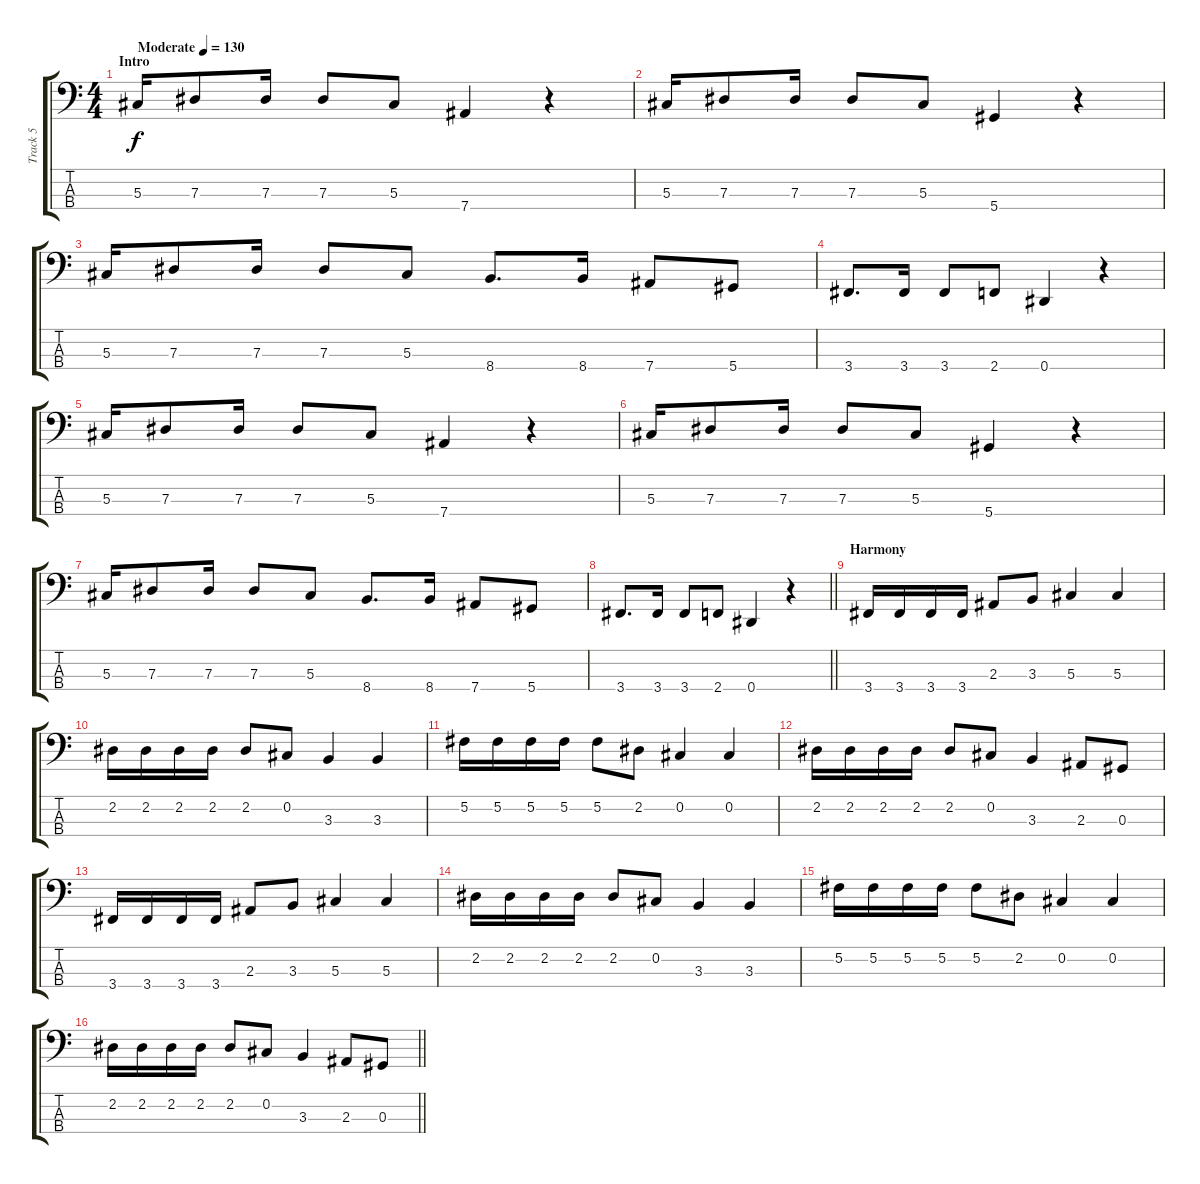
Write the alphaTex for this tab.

\track ("Track 5" "Track 5") {instrument electricbasspick}
\staff {score tabs}
\tuning (Gb2 Db2 Ab1 Eb1) {hide}
\ts (4 4)
\section ("" "Intro")
\tempo (130 "Moderate")
\clef f4
\ks c
5.3.16{dy f instrument electricbasspick} 7.3.8 7.3.16 7.3.8 5.3.8 7.4.4 r.4 |
5.3.16 7.3.8 7.3.16 7.3.8 5.3.8 5.4.4 r.4 |
5.3.16 7.3.8 7.3.16 7.3.8 5.3.8 8.4.8{d} 8.4.16 7.4.8 5.4.8 |
3.4.8{d} 3.4.16 3.4.8 2.4.8 0.4.4 r.4 |
5.3.16 7.3.8 7.3.16 7.3.8 5.3.8 7.4.4 r.4 |
5.3.16 7.3.8 7.3.16 7.3.8 5.3.8 5.4.4 r.4 |
5.3.16 7.3.8 7.3.16 7.3.8 5.3.8 8.4.8{d} 8.4.16 7.4.8 5.4.8 |
\barLineRight lightlight
3.4.8{d} 3.4.16 3.4.8 2.4.8 0.4.4 r.4 |
\section ("" "Harmony")
3.4.16 3.4.16 3.4.16 3.4.16 2.3.8 3.3.8 5.3.4 5.3.4 |
2.2.16 2.2.16 2.2.16 2.2.16 2.2.8 0.2.8 3.3.4 3.3.4 |
5.2.16 5.2.16 5.2.16 5.2.16 5.2.8 2.2.8 0.2.4 0.2.4 |
2.2.16 2.2.16 2.2.16 2.2.16 2.2.8 0.2.8 3.3.4 2.3.8 0.3.8 |
3.4.16 3.4.16 3.4.16 3.4.16 2.3.8 3.3.8 5.3.4 5.3.4 |
2.2.16 2.2.16 2.2.16 2.2.16 2.2.8 0.2.8 3.3.4 3.3.4 |
5.2.16 5.2.16 5.2.16 5.2.16 5.2.8 2.2.8 0.2.4 0.2.4 |
\barLineRight lightlight
2.2.16 2.2.16 2.2.16 2.2.16 2.2.8 0.2.8 3.3.4 2.3.8 0.3.8
